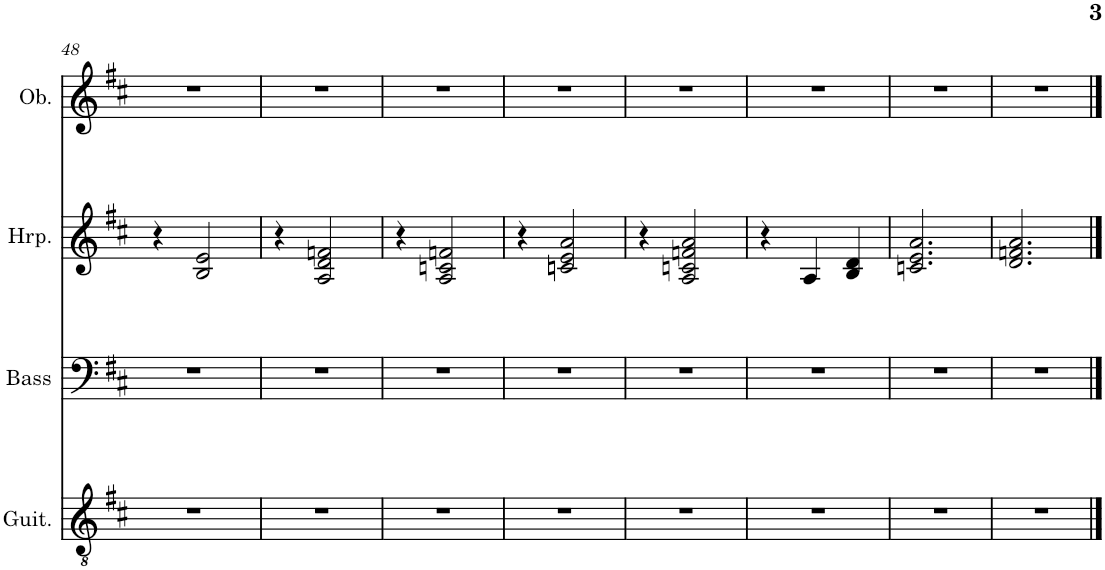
**kern	**kern	**kern	**kern
*part4	*part3	*part2	*part1
*staff4	*staff3	*staff2	*staff1
*I"Classical Guitar	*I"Acoustic Bass	*I"Harp	*I"Oboe
*I'Guit.	*I'Bass	*I'Hrp.	*I'Ob.
!!LO:PB:g=z
*clefGv2	*clefF4	*clefG2	*clefG2
*	*Trd7c12	*	*
*k[f#c#]	*k[f#c#]	*k[f#c#]	*k[f#c#]
*M3/4	*M3/4	*M3/4	*M3/4
=48	=48	=48	=48
2.r	2.r	4r	2.r
.	.	2B/ 2e/	.
=49	=49	=49	=49
2.r	2.r	4r	2.r
.	.	2A/ 2d/ 2fn/	.
=50	=50	=50	=50
2.r	2.r	4r	2.r
.	.	2A/ 2cn/ 2fn/	.
=51	=51	=51	=51
2.r	2.r	4r	2.r
.	.	2cn/ 2e/ 2a/	.
=52	=52	=52	=52
2.r	2.r	4r	2.r
.	.	2A/ 2cn/ 2fn/ 2a/	.
=53	=53	=53	=53
2.r	2.r	4r	2.r
.	.	4A/	.
.	.	4B/ 4d/	.
=54	=54	=54	=54
2.r	2.r	2.cn/ 2.e/ 2.a/	2.r
=55	=55	=55	=55
2.r	2.r	2.d/ 2.fn/ 2.a/	2.r
==	==	==	==
*-	*-	*-	*-
